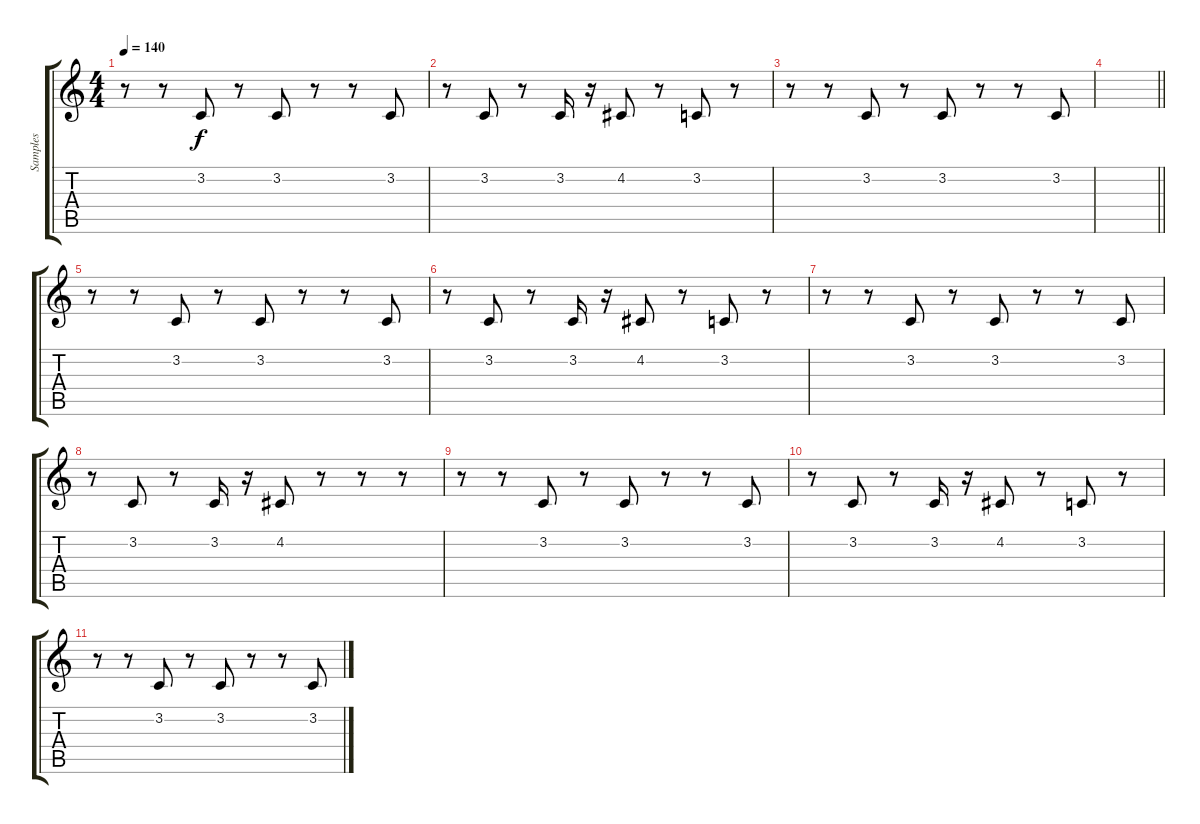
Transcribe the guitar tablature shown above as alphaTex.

\track ("Samples" "Samples") {instrument lead2sawtooth}
\staff {score tabs}
\tuning (D4 A3 F3 C3 G2 C2) {hide}
\ts (4 4)
\tempo 140
\clef g2
\ks c
r.8{dy f} r.8 3.2.8 r.8 3.2.8 r.8 r.8 3.2.8 |
r.8 3.2.8 r.8 3.2.16 r.16 4.2.8 r.8 3.2.8 r.8 |
r.8 r.8 3.2.8 r.8 3.2.8 r.8 r.8 3.2.8 |
\barLineRight lightlight
|
r.8 r.8 3.2.8 r.8 3.2.8 r.8 r.8 3.2.8 |
r.8 3.2.8 r.8 3.2.16 r.16 4.2.8 r.8 3.2.8 r.8 |
r.8 r.8 3.2.8 r.8 3.2.8 r.8 r.8 3.2.8 |
r.8 3.2.8 r.8 3.2.16 r.16 4.2.8 r.8 r.8 r.8 |
r.8 r.8 3.2.8 r.8 3.2.8 r.8 r.8 3.2.8 |
r.8 3.2.8 r.8 3.2.16 r.16 4.2.8 r.8 3.2.8 r.8 |
r.8 r.8 3.2.8 r.8 3.2.8 r.8 r.8 3.2.8
